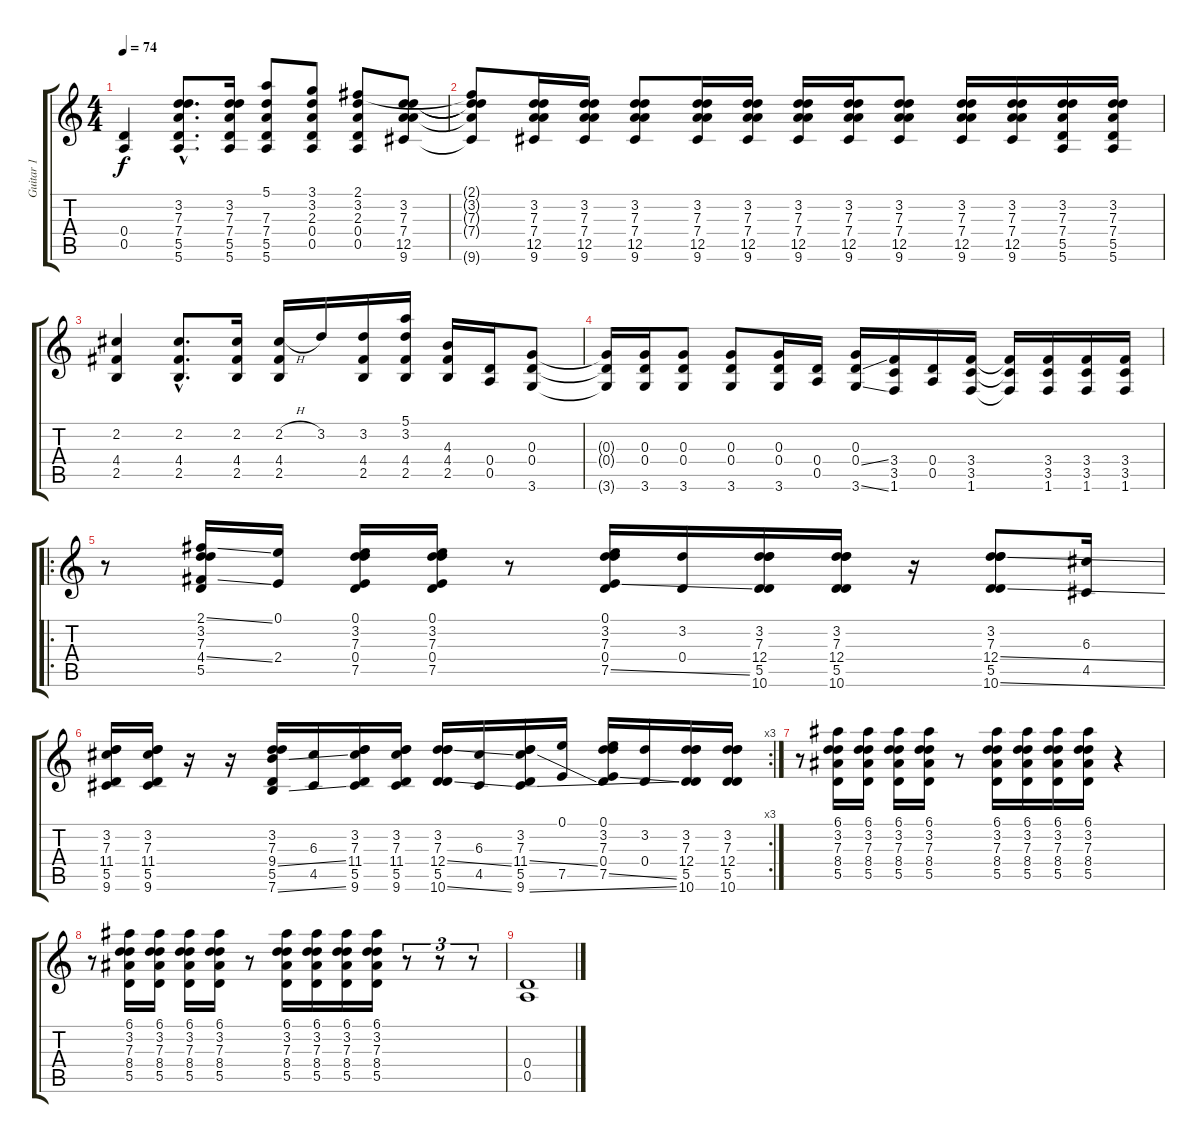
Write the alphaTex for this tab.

\track ("Guitar 1" "Guitar 1") {instrument distortionguitar}
\staff {score tabs}
\tuning (E4 B3 G3 D3 A2 E2) {hide}
\ts (4 4)
\tempo 74
\clef g2
\ks c
(0.4 0.5).4{dy f} (3.2{hac} 7.3{hac} 7.4{hac} 5.5{hac} 5.6{hac}).8{d} (3.2 7.3 7.4 5.5 5.6).16 (5.1 7.3 7.4 5.5 5.6).8 (3.1 3.2 2.3 0.4 0.5).8 (2.1 3.2 2.3 0.4 0.5).8 (3.2 7.3 7.4 12.5 9.6).8 |
(2.1{t} 3.2{t} 7.3{t} 7.4{t} 9.6{t}).8 (3.2 7.3 7.4 12.5 9.6).16 (3.2 7.3 7.4 12.5 9.6).16 (3.2 7.3 7.4 12.5 9.6).8 (3.2 7.3 7.4 12.5 9.6).16 (3.2 7.3 7.4 12.5 9.6).16 (3.2 7.3 7.4 12.5 9.6).16 (3.2 7.3 7.4 12.5 9.6).16 (3.2 7.3 7.4 12.5 9.6).8 (3.2 7.3 7.4 12.5 9.6).16 (3.2 7.3 7.4 12.5 9.6).16 (3.2 7.3 7.4 5.5 5.6).16 (3.2 7.3 7.4 5.5 5.6).16 |
(2.2 4.4 2.5).4 (2.2{hac} 4.4{hac} 2.5{hac}).8{d} (2.2 4.4 2.5).16 (2.2{h} 4.4 2.5).16 3.2.16 (3.2 4.4 2.5).16 (5.1 3.2 4.4 2.5).16 (4.3 4.4 2.5).16 (0.4 0.5).16 (0.3 0.4 3.6).8 |
(0.3{t} 0.4{t} 3.6{t}).16 (0.3 0.4 3.6).16 (0.3 0.4 3.6).8 (0.3 0.4 3.6).8 (0.3 0.4 3.6).16 (0.4 0.5).16 (0.3 0.4{ss} 3.6{ss}).16 (3.4 3.5 1.6).16 (0.4 0.5).16 (3.4 3.5 1.6).16 (3.4{t} 3.5{t} 1.6{t}).16 (3.4 3.5 1.6).16 (3.4 3.5 1.6).16 (3.4 3.5 1.6).16 |
\ro
r.8 (2.1{ss} 3.2 7.3 4.4{ss} 5.5).16 (0.1 2.4).16 (0.1 3.2 7.3 0.4 7.5).16 (0.1 3.2 7.3 0.4 7.5).16 r.8 (0.1 3.2 7.3 0.4 7.5{ss}).16 (3.2 0.4).16 (3.2 7.3 12.4 5.5 10.6).16 (3.2 7.3 12.4 5.5 10.6).16 r.16 (3.2 7.3 12.4{ss} 5.5 10.6{ss}).8 (6.3 4.5).16 |
\rc 3
(3.2 7.3 11.4 5.5 9.6).16 (3.2 7.3 11.4 5.5 9.6).16 r.16 r.16 (3.2 7.3 9.4{ss} 5.5 7.6{ss}).16 (6.3 4.5).16 (3.2 7.3 11.4 5.5 9.6).16 (3.2 7.3 11.4 5.5 9.6).16 (3.2 7.3 12.4{ss} 5.5 10.6{ss}).16 (6.3 4.5).16 (3.2 7.3 11.4{ss} 5.5 9.6{ss}).16 (0.1 7.5).16 (0.1 3.2 7.3 0.4 7.5{ss}).16 (3.2 0.4).16 (3.2 7.3 12.4 5.5 10.6).16 (3.2 7.3 12.4 5.5 10.6).16 |
r.8 (6.1 3.2 7.3 8.4 5.5).16 (6.1 3.2 7.3 8.4 5.5).16 (6.1 3.2 7.3 8.4 5.5).16 (6.1 3.2 7.3 8.4 5.5).16 r.8 (6.1 3.2 7.3 8.4 5.5).16 (6.1 3.2 7.3 8.4 5.5).16 (6.1 3.2 7.3 8.4 5.5).16 (6.1 3.2 7.3 8.4 5.5).16 r.4 |
r.8 (6.1 3.2 7.3 8.4 5.5).16 (6.1 3.2 7.3 8.4 5.5).16 (6.1 3.2 7.3 8.4 5.5).16 (6.1 3.2 7.3 8.4 5.5).16 r.8 (6.1 3.2 7.3 8.4 5.5).16 (6.1 3.2 7.3 8.4 5.5).16 (6.1 3.2 7.3 8.4 5.5).16 (6.1 3.2 7.3 8.4 5.5).16 r.8{tu (3 2)} r.8{tu (3 2)} r.8{tu (3 2)} |
(0.4 0.5).1
